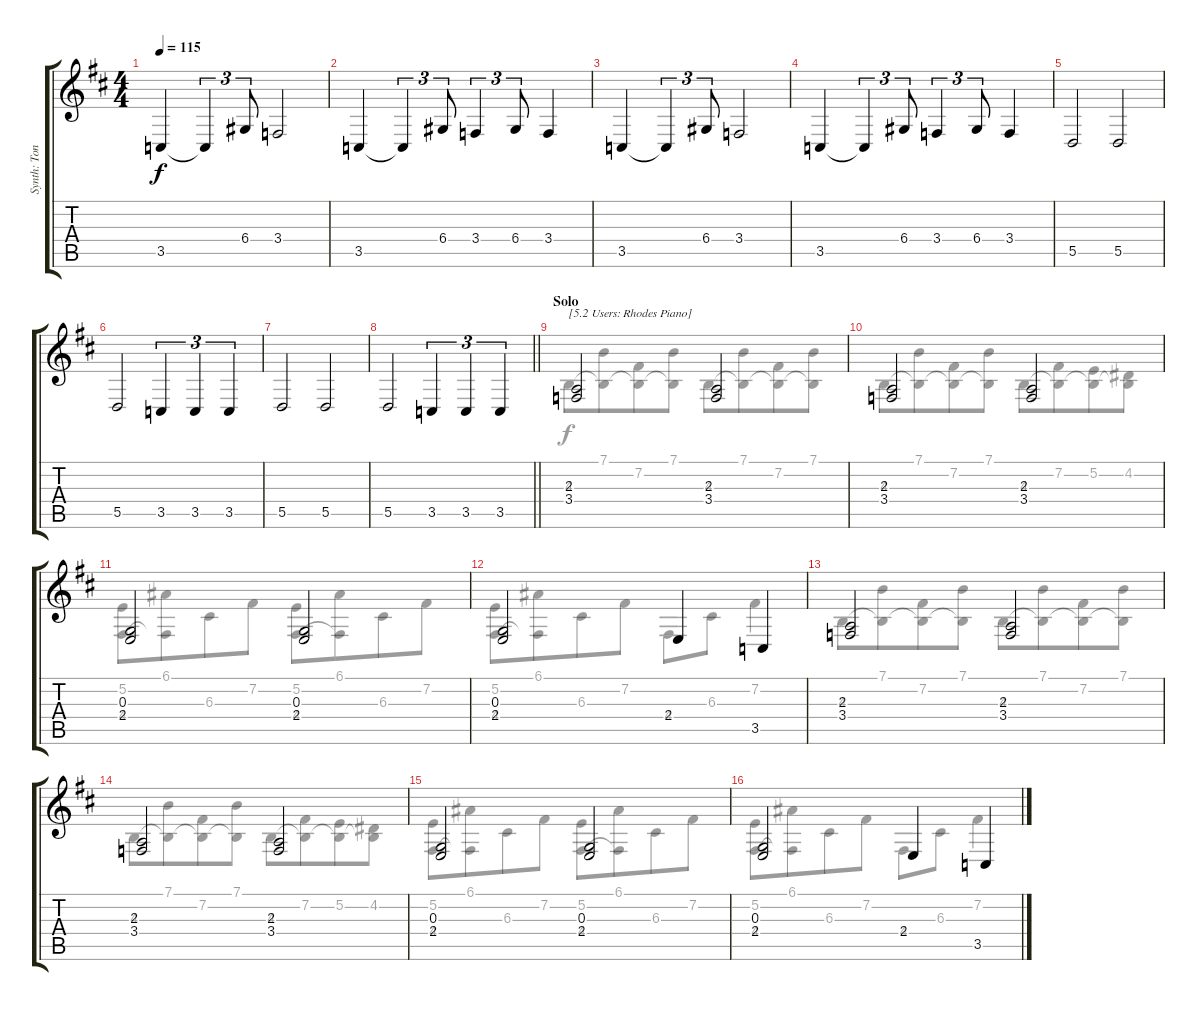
\track ("Synth: Tony" "Synth: Ton") {instrument fx8scifi}
\staff {score tabs}
\tuning (E4 B3 G3 D3 A2 E2) {hide}
\voice
\ts (4 4)
\tempo 115
\clef g2
\ks d
3.5.4{dy f} 3.5{t}.4{tu (3 2)} 6.4.8{tu (3 2)} 3.4.2 |
3.5.4 3.5{t}.4{tu (3 2)} 6.4.8{tu (3 2)} 3.4.4{tu (3 2)} 6.4.8{tu (3 2)} 3.4.4 |
3.5.4 3.5{t}.4{tu (3 2)} 6.4.8{tu (3 2)} 3.4.2 |
3.5.4 3.5{t}.4{tu (3 2)} 6.4.8{tu (3 2)} 3.4.4{tu (3 2)} 6.4.8{tu (3 2)} 3.4.4 |
5.5.2 5.5.2 |
5.5.2 3.5.4{tu (3 2)} 3.5.4{tu (3 2)} 3.5.4{tu (3 2)} |
5.5.2 5.5.2 |
\barLineRight lightlight
5.5.2 3.5.4{tu (3 2)} 3.5.4{tu (3 2)} 3.5.4{tu (3 2)} |
\section ("" "Solo")
(2.3 3.4).2{txt "[5.2 Users: Rhodes Piano]" instrument electricpiano1} (2.3 3.4).2 |
(2.3 3.4).2 (2.3 3.4).2 |
(0.3 2.4).2 (0.3 2.4).2 |
(0.3 2.4).2 2.4.4 3.5.4 |
(2.3 3.4).2{instrument electricpiano1} (2.3 3.4).2 |
(2.3 3.4).2 (2.3 3.4).2 |
(0.3 2.4).2 (0.3 2.4).2 |
(0.3 2.4).2 2.4.4 3.5.4
\voice
\clef g2
\ottava regular
\simile none
\ks d
|
|
|
|
|
|
|
\barLineRight lightlight
|
4.3.8 (7.1 4.3{t}).8{beam merge} (7.2 4.3{t}).8 (7.1 4.3{t}).8 4.3.8 (7.1 4.3{t}).8{beam merge} (7.2 4.3{t}).8 (7.1 4.3{t}).8 |
4.3.8 (7.1 4.3{t}).8{beam merge} (7.2 4.3{t}).8 (7.1 4.3{t}).8 4.3.8 (7.2 4.3{t}).8{beam merge} (5.2 4.3{t}).8 (4.2 4.3{t}).8 |
(5.2 4.4).8 (6.1 4.4{t}).8{beam merge} 6.3.8 7.2.8 (5.2 4.4).8 (6.1 4.4{t}).8{beam merge} 6.3.8 7.2.8 |
(5.2 4.4).8 (6.1 4.4{t}).8{beam merge} 6.3.8 7.2.8 4.4.8{beam merge} 6.3.8 7.2.4 |
4.3.8 (7.1 4.3{t}).8{beam merge} (7.2 4.3{t}).8 (7.1 4.3{t}).8 4.3.8 (7.1 4.3{t}).8{beam merge} (7.2 4.3{t}).8 (7.1 4.3{t}).8 |
4.3.8 (7.1 4.3{t}).8{beam merge} (7.2 4.3{t}).8 (7.1 4.3{t}).8 4.3.8 (7.2 4.3{t}).8{beam merge} (5.2 4.3{t}).8 (4.2 4.3{t}).8 |
(5.2 4.4).8 (6.1 4.4{t}).8{beam merge} 6.3.8 7.2.8 (5.2 4.4).8 (6.1 4.4{t}).8{beam merge} 6.3.8 7.2.8 |
(5.2 4.4).8 (6.1 4.4{t}).8{beam merge} 6.3.8 7.2.8 4.4.8{beam merge} 6.3.8 7.2.4
